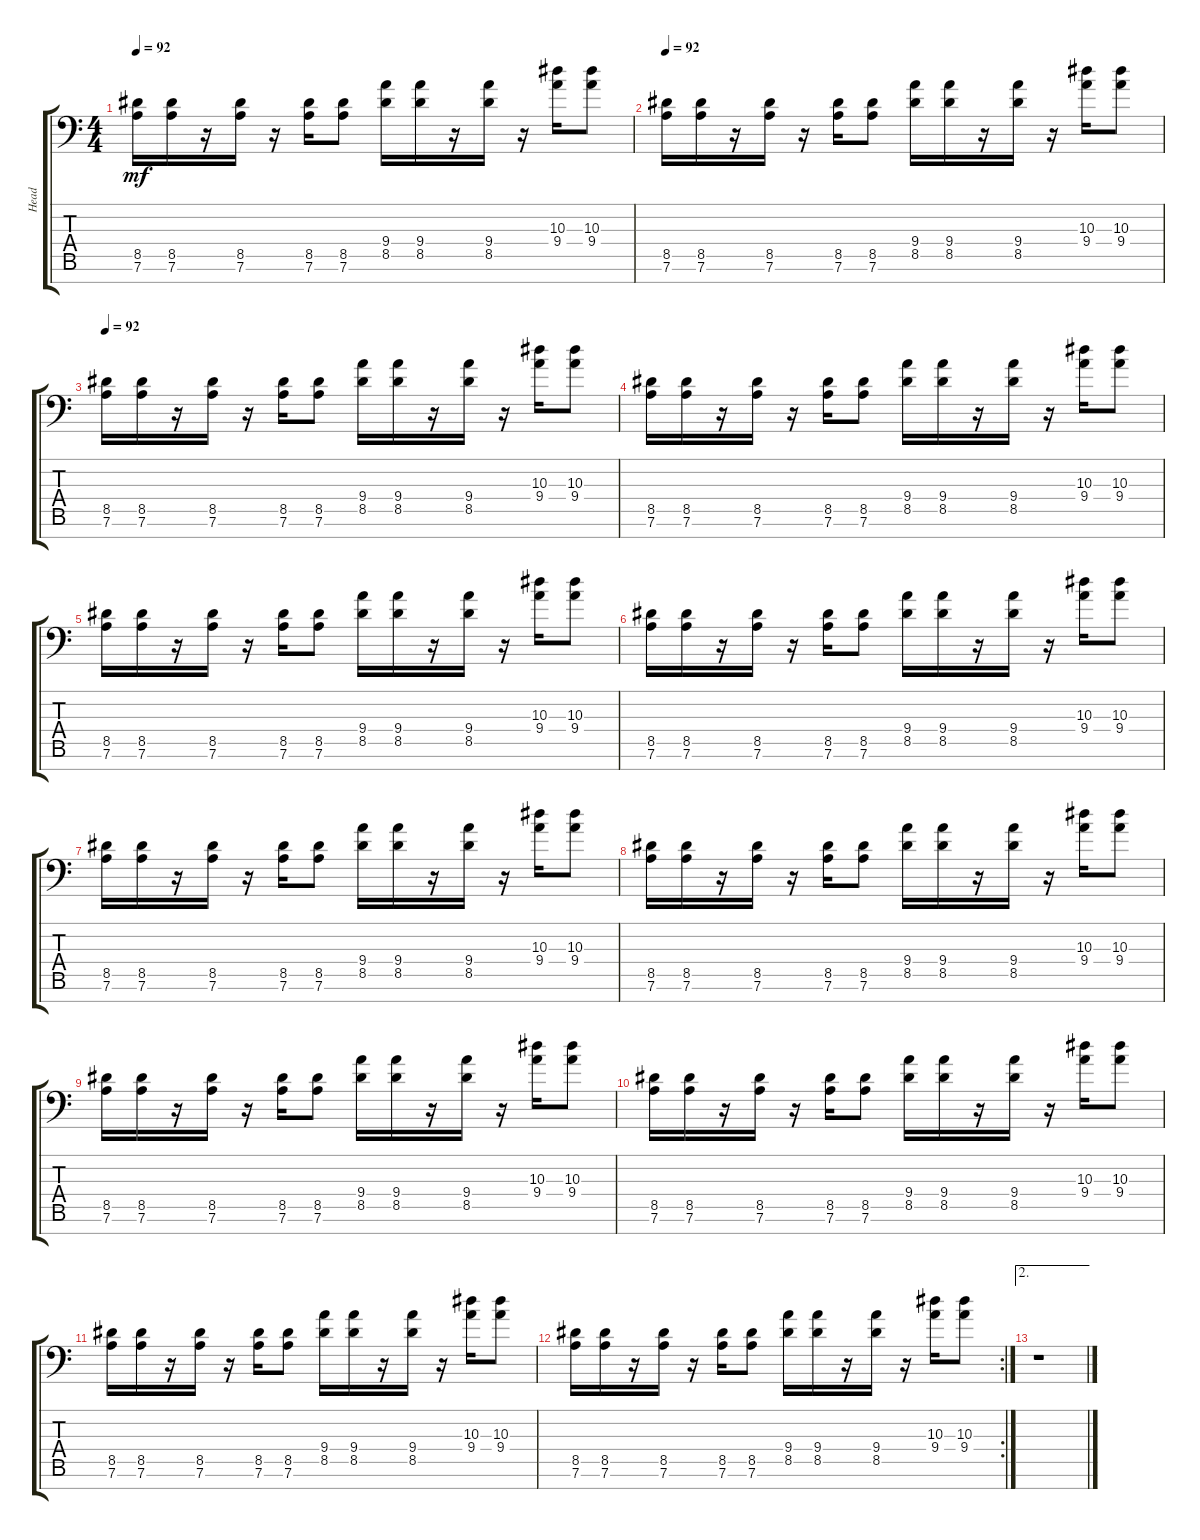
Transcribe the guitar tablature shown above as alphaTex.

\track ("Head" "Head") {instrument overdrivenguitar}
\staff {score tabs}
\tuning (D4 A3 F3 C3 G2 D2 A1) {hide}
\ts (4 4)
\tempo 92
\clef f4
\ks c
(8.5 7.6).16{dy mf} (8.5 7.6).16 r.16 (8.5 7.6).16 r.16 (8.5 7.6).16 (8.5 7.6).8 (9.4 8.5).16 (9.4 8.5).16 r.16 (9.4 8.5).16 r.16 (10.3 9.4).16 (10.3 9.4).8 |
\tempo 92
(8.5 7.6).16 (8.5 7.6).16 r.16 (8.5 7.6).16 r.16 (8.5 7.6).16 (8.5 7.6).8 (9.4 8.5).16 (9.4 8.5).16 r.16 (9.4 8.5).16 r.16 (10.3 9.4).16 (10.3 9.4).8 |
\tempo 92
(8.5 7.6).16 (8.5 7.6).16 r.16 (8.5 7.6).16 r.16 (8.5 7.6).16 (8.5 7.6).8 (9.4 8.5).16 (9.4 8.5).16 r.16 (9.4 8.5).16 r.16 (10.3 9.4).16 (10.3 9.4).8 |
(8.5 7.6).16 (8.5 7.6).16 r.16 (8.5 7.6).16 r.16 (8.5 7.6).16 (8.5 7.6).8 (9.4 8.5).16 (9.4 8.5).16 r.16 (9.4 8.5).16 r.16 (10.3 9.4).16 (10.3 9.4).8 |
(8.5 7.6).16 (8.5 7.6).16 r.16 (8.5 7.6).16 r.16 (8.5 7.6).16 (8.5 7.6).8 (9.4 8.5).16 (9.4 8.5).16 r.16 (9.4 8.5).16 r.16 (10.3 9.4).16 (10.3 9.4).8 |
(8.5 7.6).16 (8.5 7.6).16 r.16 (8.5 7.6).16 r.16 (8.5 7.6).16 (8.5 7.6).8 (9.4 8.5).16 (9.4 8.5).16 r.16 (9.4 8.5).16 r.16 (10.3 9.4).16 (10.3 9.4).8 |
(8.5 7.6).16 (8.5 7.6).16 r.16 (8.5 7.6).16 r.16 (8.5 7.6).16 (8.5 7.6).8 (9.4 8.5).16 (9.4 8.5).16 r.16 (9.4 8.5).16 r.16 (10.3 9.4).16 (10.3 9.4).8 |
(8.5 7.6).16 (8.5 7.6).16 r.16 (8.5 7.6).16 r.16 (8.5 7.6).16 (8.5 7.6).8 (9.4 8.5).16 (9.4 8.5).16 r.16 (9.4 8.5).16 r.16 (10.3 9.4).16 (10.3 9.4).8 |
(8.5 7.6).16 (8.5 7.6).16 r.16 (8.5 7.6).16 r.16 (8.5 7.6).16 (8.5 7.6).8 (9.4 8.5).16 (9.4 8.5).16 r.16 (9.4 8.5).16 r.16 (10.3 9.4).16 (10.3 9.4).8 |
(8.5 7.6).16 (8.5 7.6).16 r.16 (8.5 7.6).16 r.16 (8.5 7.6).16 (8.5 7.6).8 (9.4 8.5).16 (9.4 8.5).16 r.16 (9.4 8.5).16 r.16 (10.3 9.4).16 (10.3 9.4).8 |
(8.5 7.6).16 (8.5 7.6).16 r.16 (8.5 7.6).16 r.16 (8.5 7.6).16 (8.5 7.6).8 (9.4 8.5).16 (9.4 8.5).16 r.16 (9.4 8.5).16 r.16 (10.3 9.4).16 (10.3 9.4).8 |
\rc 2
(8.5 7.6).16 (8.5 7.6).16 r.16 (8.5 7.6).16 r.16 (8.5 7.6).16 (8.5 7.6).8 (9.4 8.5).16 (9.4 8.5).16 r.16 (9.4 8.5).16 r.16 (10.3 9.4).16 (10.3 9.4).8 |
\ae 2
r.1
